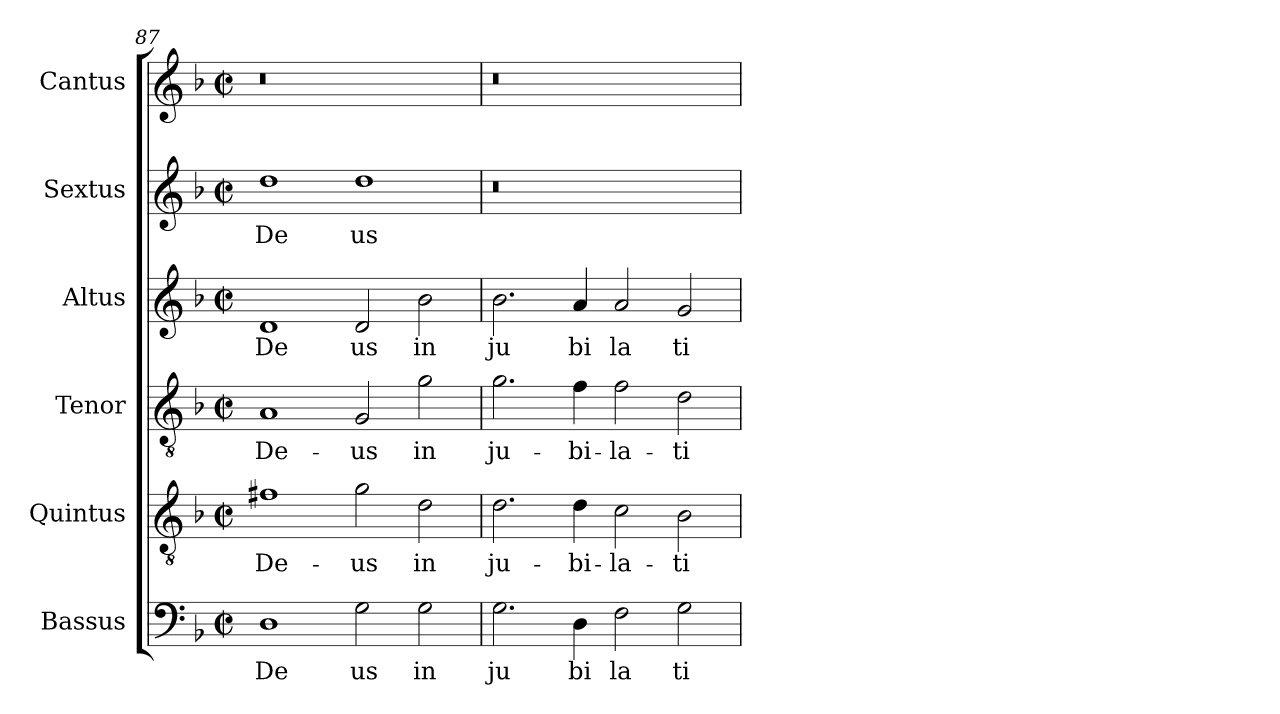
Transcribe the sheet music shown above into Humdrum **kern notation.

**kern	**text	**kern	**text	**kern	**text	**kern	**text	**kern	**text	**kern
*part6	*part6	*part5	*part5	*part4	*part4	*part3	*part3	*part2	*part2	*part1
*staff6	*staff6	*staff5	*staff5	*staff4	*staff4	*staff3	*staff3	*staff2	*staff2	*staff1
*I"Bassus	*	*I"Quintus	*	*I"Tenor	*	*I"Altus	*	*I"Sextus	*	*I"Cantus
!!LO:PB:g=z
*clefF4	*	*clefGv2	*	*clefGv2	*	*clefG2	*	*clefG2	*	*clefG2
*k[b-]	*	*k[b-]	*	*k[b-]	*	*k[b-]	*	*k[b-]	*	*k[b-]
*F:	*	*F:	*	*F:	*	*F:	*	*F:	*	*F:
*M2/2	*	*M2/2	*	*M2/2	*	*M2/2	*	*M2/2	*	*M2/2
*met(c|)	*	*met(c|)	*	*met(c|)	*	*met(c|)	*	*met(c|)	*	*met(c|)
=87	=87	=87	=87	=87	=87	=87	=87	=87	=87	=87
!	!LO:LY:b:cj	!	!LO:LY:b:cj	!	!LO:LY:b:cj	!	!LO:LY:b:cj	!	!LO:LY:b:cj	!
1D	De	1f#X	De-	1A	De-	1d	De	1dd	De	0r
!	!LO:LY:b:cj	!	!LO:LY:b:cj	!	!LO:LY:b:cj	!	!LO:LY:b:cj	!	!LO:LY:b:cj	!
2G\	us	2g\	-us	2G/	-us	2d/	us	1dd	us	.
!	!LO:LY:b:cj	!	!LO:LY:b:cj	!	!LO:LY:b:cj	!	!LO:LY:b:cj	!	!	!
2G\	in	2d\	in	2g\	in	2b-\	in	.	.	.
=88	=88	=88	=88	=88	=88	=88	=88	=88	=88	=88
!	!LO:LY:b:cj	!	!LO:LY:b:cj	!	!LO:LY:b:cj	!	!LO:LY:b:cj	!	!	!
2.G\	ju	2.d\	ju-	2.g\	ju-	2.b-\	ju	0r	.	0r
!	!LO:LY:b:cj	!	!LO:LY:b:cj	!	!LO:LY:b:cj	!	!LO:LY:b:cj	!	!	!
4D\	bi	4d\	-bi-	4f\	-bi-	4a/	bi	.	.	.
!	!LO:LY:b:cj	!	!LO:LY:b:cj	!	!LO:LY:b:cj	!	!LO:LY:b:cj	!	!	!
2F\	la	2c\	-la-	2f\	-la-	2a/	la	.	.	.
!	!LO:LY:b:cj	!	!LO:LY:b:cj	!	!LO:LY:b:cj	!	!LO:LY:b:cj	!	!	!
2G\	ti	2B-\	-ti-	2d\	-ti-	2g/	ti	.	.	.
=	=	=	=	=	=	=	=	=	=	=
*-	*-	*-	*-	*-	*-	*-	*-	*-	*-	*-
